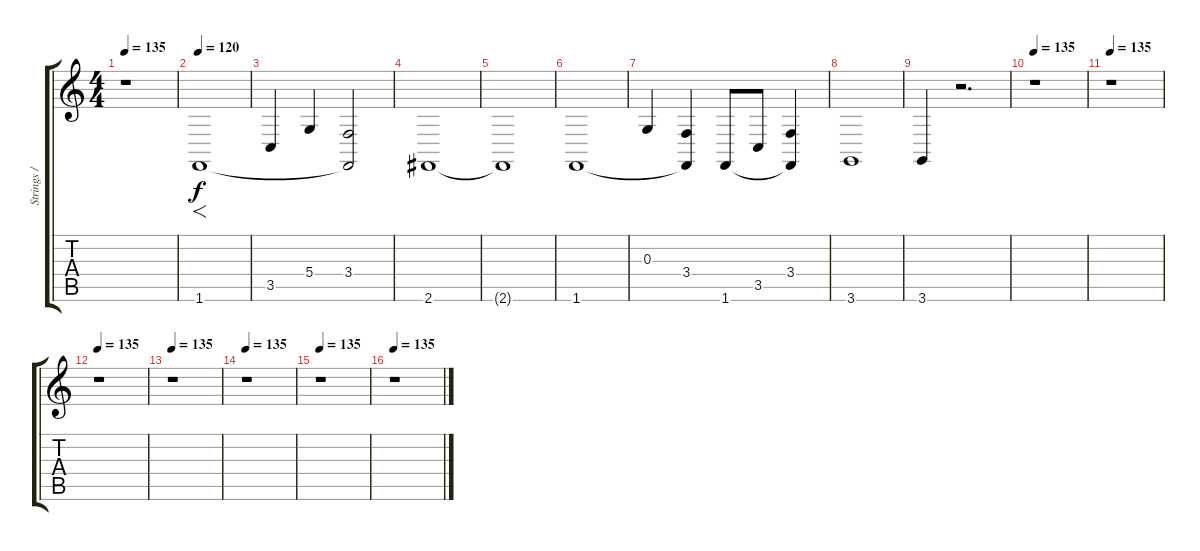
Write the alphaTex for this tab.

\track ("Strings / FX" "Strings / ") {instrument synthstrings1}
\staff {score tabs}
\tuning (E4 B3 G3 D3 A2 E2) {hide}
\ts (4 4)
\tempo 135
\clef g2
\ks c
r.1{dy f instrument synthstrings1} |
\tempo 120
1.6.1{f} |
3.5.4 5.4.4 (3.4 1.6{t}).2 |
2.6.1 |
2.6{t}.1 |
1.6.1 |
0.3.4 (3.4 1.6{t}).4 1.6.8 3.5.8 (3.4 1.6{t}).4 |
3.6.1 |
3.6.4 r.2{d} |
\tempo 135
r.1 |
\tempo 135
r.1 |
\tempo 135
r.1 |
\tempo 135
r.1 |
\tempo 135
r.1 |
\tempo 135
r.1 |
\tempo 135
r.1
